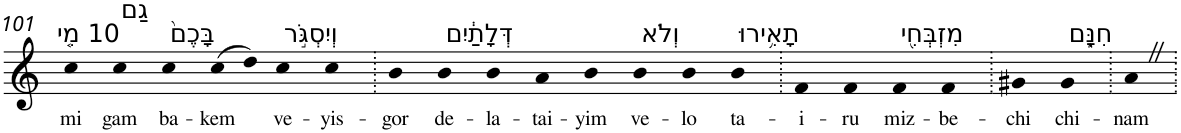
**kern	**text
*part1	*part1
*staff1	*staff1
*I"Piano	*
*I'Pno	*
!!LO:PB:g=z
*clefG2	*
*k[]	*
=101	=101
!LO:TX:a:t=10 מִ֤י	!
!	!LO:LY:b
4cc	mi
!LO:TX:a:t=גַם	!
!	!LO:LY:b
4cc	gam
!LO:TX:a:t=בָּכֶם֙	!
!	!LO:LY:b
4cc	ba-
!	!LO:LY:b
(>8cc	-kem
8dd)	.
!LO:TX:a:t=וְיִסְגֹּ֣ר	!
!	!LO:LY:b
4cc	ve-
!	!LO:LY:b
4cc	-yis-
=102.	=102.
!	!LO:LY:b
4b	-gor
!LO:TX:a:t=דְּלָתַ֔יִם	!
!	!LO:LY:b
4b	de-
!	!LO:LY:b
4b	-la-
!	!LO:LY:b
4a	-tai-
!	!LO:LY:b
4b	-yim
!LO:TX:a:t=וְלֹא	!
!	!LO:LY:b
4b	ve-
!	!LO:LY:b
4b	-lo
!LO:TX:a:t=תָאִ֥ירוּ	!
!	!LO:LY:b
4b	ta-
=103.	=103.
!	!LO:LY:b
4f	-i-
!	!LO:LY:b
4f	-ru
!LO:TX:a:t=מִזְבְּחִ֖י	!
!	!LO:LY:b
4f	miz-
!	!LO:LY:b
4f	-be-
=104.	=104.
!	!LO:LY:b
4g#X	-chi
!LO:TX:a:t=חִנָּ֑ם	!
!	!LO:LY:b
4g#	chi-
=105.	=105.
!	!LO:LY:b
4aZ	-nam
=.	=.
*-	*-
